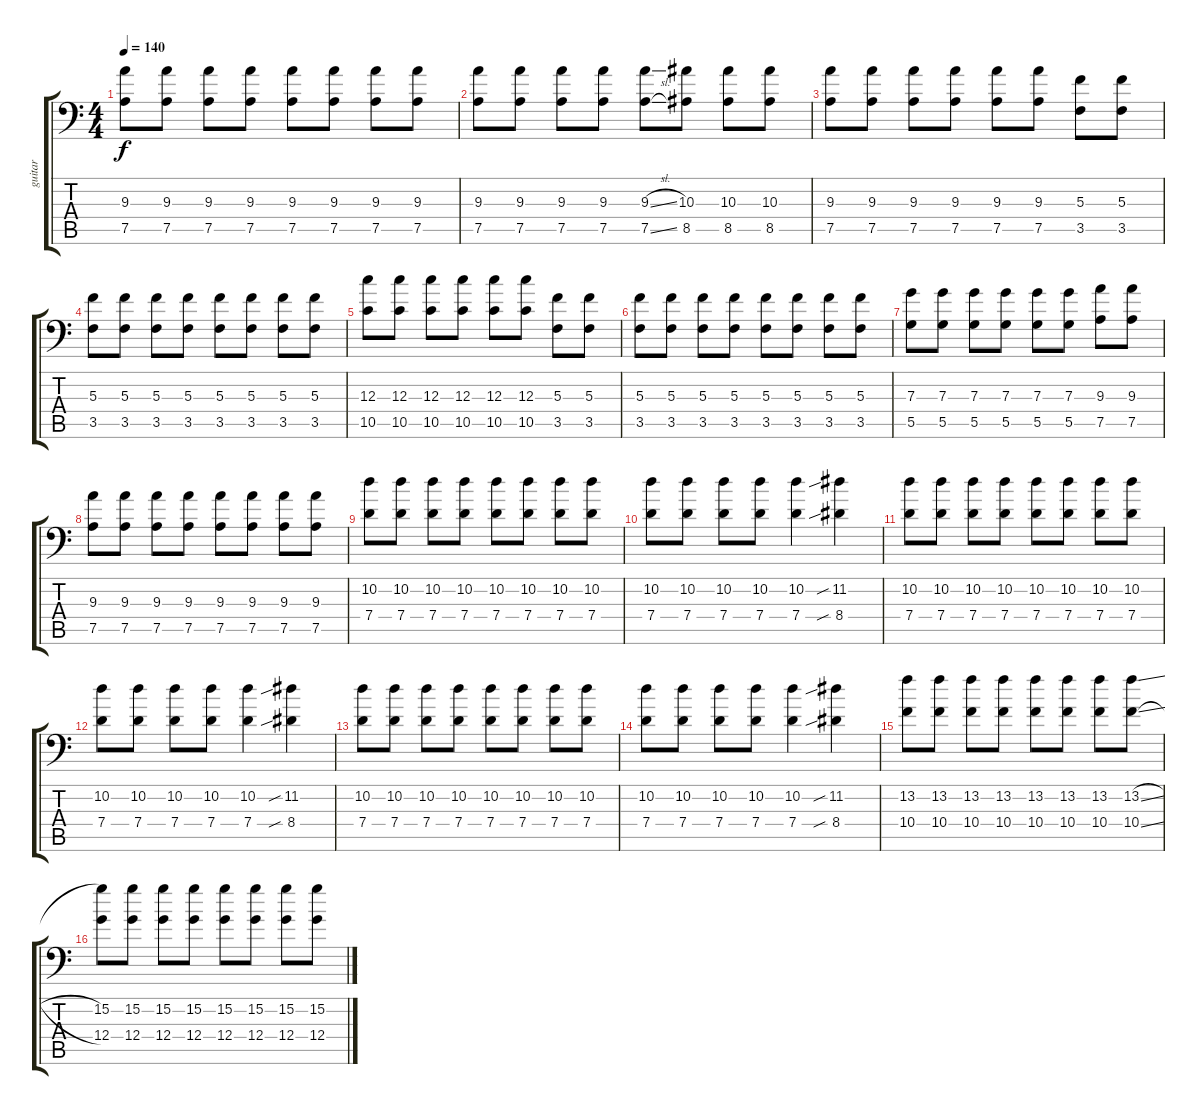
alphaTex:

\track ("guitar" "guitar") {instrument overdrivenguitar}
\staff {score tabs}
\tuning (A3 E3 C3 G2 D2 G1) {hide}
\ts (4 4)
\tempo 140
\clef f4
\ks c
(9.3 7.5).8{dy f} (9.3 7.5).8 (9.3 7.5).8 (9.3 7.5).8 (9.3 7.5).8 (9.3 7.5).8 (9.3 7.5).8 (9.3 7.5).8 |
(9.3 7.5).8 (9.3 7.5).8 (9.3 7.5).8 (9.3 7.5).8 (9.3{sl} 7.5{sl}).8 (10.3 8.5).8 (10.3 8.5).8 (10.3 8.5).8 |
(9.3 7.5).8 (9.3 7.5).8 (9.3 7.5).8 (9.3 7.5).8 (9.3 7.5).8 (9.3 7.5).8 (5.3 3.5).8 (5.3 3.5).8 |
(5.3 3.5).8 (5.3 3.5).8 (5.3 3.5).8 (5.3 3.5).8 (5.3 3.5).8 (5.3 3.5).8 (5.3 3.5).8 (5.3 3.5).8 |
(12.3 10.5).8 (12.3 10.5).8 (12.3 10.5).8 (12.3 10.5).8 (12.3 10.5).8 (12.3 10.5).8 (5.3 3.5).8 (5.3 3.5).8 |
(5.3 3.5).8 (5.3 3.5).8 (5.3 3.5).8 (5.3 3.5).8 (5.3 3.5).8 (5.3 3.5).8 (5.3 3.5).8 (5.3 3.5).8 |
(7.3 5.5).8 (7.3 5.5).8 (7.3 5.5).8 (7.3 5.5).8 (7.3 5.5).8 (7.3 5.5).8 (9.3 7.5).8 (9.3 7.5).8 |
(9.3 7.5).8 (9.3 7.5).8 (9.3 7.5).8 (9.3 7.5).8 (9.3 7.5).8 (9.3 7.5).8 (9.3 7.5).8 (9.3 7.5).8 |
(10.2 7.4).8 (10.2 7.4).8 (10.2 7.4).8 (10.2 7.4).8 (10.2 7.4).8 (10.2 7.4).8 (10.2 7.4).8 (10.2 7.4).8 |
(10.2 7.4).8 (10.2 7.4).8 (10.2 7.4).8 (10.2 7.4).8 (10.2 7.4).4 (11.2{sib} 8.4{sib}).4 |
(10.2 7.4).8 (10.2 7.4).8 (10.2 7.4).8 (10.2 7.4).8 (10.2 7.4).8 (10.2 7.4).8 (10.2 7.4).8 (10.2 7.4).8 |
(10.2 7.4).8 (10.2 7.4).8 (10.2 7.4).8 (10.2 7.4).8 (10.2 7.4).4 (11.2{sib} 8.4{sib}).4 |
(10.2 7.4).8 (10.2 7.4).8 (10.2 7.4).8 (10.2 7.4).8 (10.2 7.4).8 (10.2 7.4).8 (10.2 7.4).8 (10.2 7.4).8 |
(10.2 7.4).8 (10.2 7.4).8 (10.2 7.4).8 (10.2 7.4).8 (10.2 7.4).4 (11.2{sib} 8.4{sib}).4 |
(13.2 10.4).8 (13.2 10.4).8 (13.2 10.4).8 (13.2 10.4).8 (13.2 10.4).8 (13.2 10.4).8 (13.2 10.4).8 (13.2{sl} 10.4{sl}).8 |
(15.2 12.4).8 (15.2 12.4).8 (15.2 12.4).8 (15.2 12.4).8 (15.2 12.4).8 (15.2 12.4).8 (15.2 12.4).8 (15.2 12.4).8
